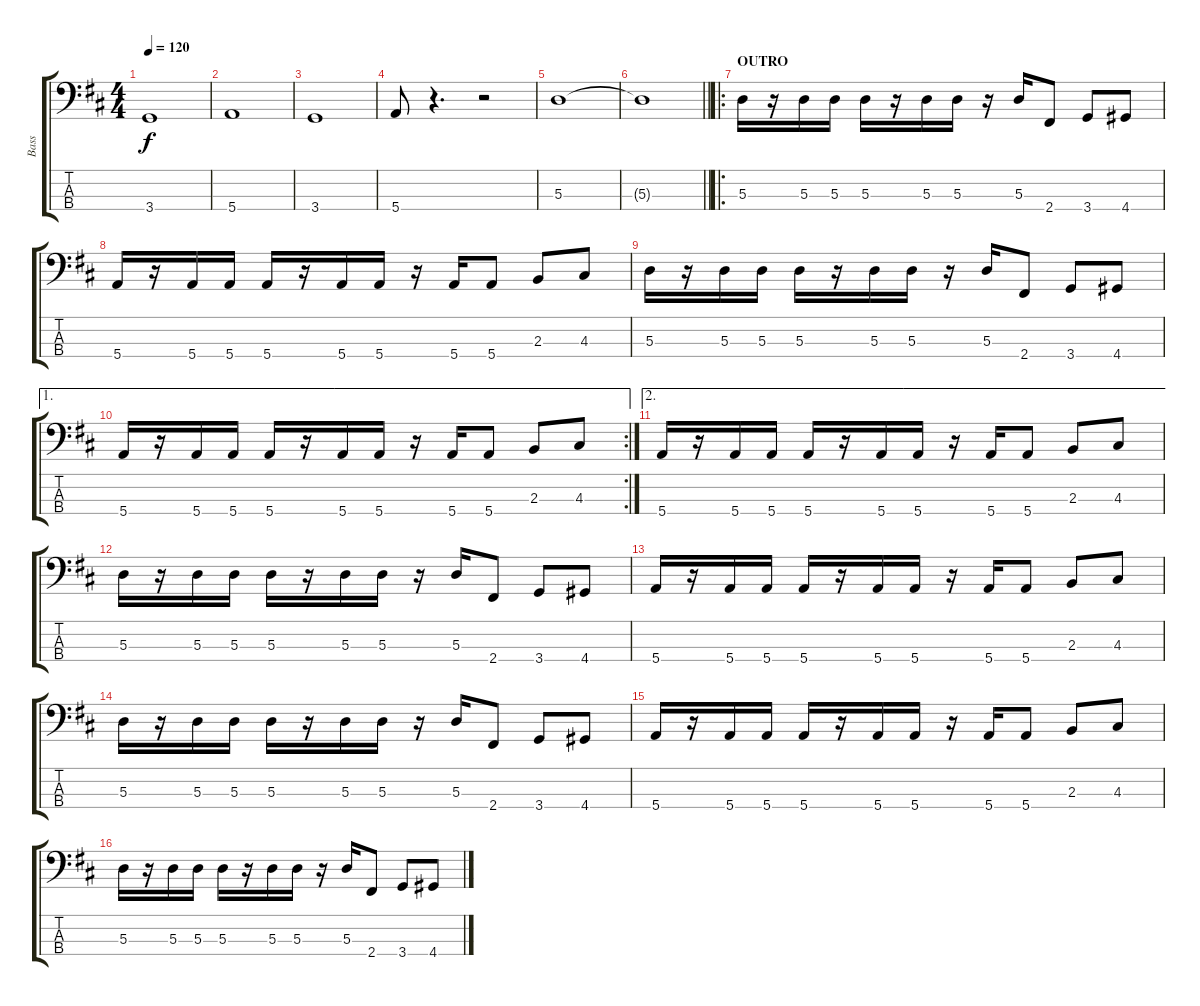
\track ("Bass" "Bass") {instrument electricbasspick}
\staff {score tabs}
\tuning (G2 D2 A1 E1) {hide}
\ts (4 4)
\tempo 120
\clef f4
\ks d
3.4.1{dy f} |
5.4.1 |
3.4.1 |
5.4.8 r.4{d} r.2 |
5.3.1 |
\barLineRight lightlight
5.3{t}.1 |
\ro
\section ("" "OUTRO")
5.3.16 r.16 5.3.16 5.3.16 5.3.16 r.16 5.3.16 5.3.16 r.16 5.3.16 2.4.8 3.4.8 4.4.8 |
5.4.16 r.16 5.4.16 5.4.16 5.4.16 r.16 5.4.16 5.4.16 r.16 5.4.16 5.4.8 2.3.8 4.3.8 |
5.3.16 r.16 5.3.16 5.3.16 5.3.16 r.16 5.3.16 5.3.16 r.16 5.3.16 2.4.8 3.4.8 4.4.8 |
\ae 1
\rc 2
5.4.16 r.16 5.4.16 5.4.16 5.4.16 r.16 5.4.16 5.4.16 r.16 5.4.16 5.4.8 2.3.8 4.3.8 |
\ae 2
5.4.16 r.16 5.4.16 5.4.16 5.4.16 r.16 5.4.16 5.4.16 r.16 5.4.16 5.4.8 2.3.8 4.3.8 |
5.3.16 r.16 5.3.16 5.3.16 5.3.16 r.16 5.3.16 5.3.16 r.16 5.3.16 2.4.8 3.4.8 4.4.8 |
5.4.16 r.16 5.4.16 5.4.16 5.4.16 r.16 5.4.16 5.4.16 r.16 5.4.16 5.4.8 2.3.8 4.3.8 |
5.3.16 r.16 5.3.16 5.3.16 5.3.16 r.16 5.3.16 5.3.16 r.16 5.3.16 2.4.8 3.4.8 4.4.8 |
5.4.16 r.16 5.4.16 5.4.16 5.4.16 r.16 5.4.16 5.4.16 r.16 5.4.16 5.4.8 2.3.8 4.3.8 |
5.3.16 r.16 5.3.16 5.3.16 5.3.16 r.16 5.3.16 5.3.16 r.16 5.3.16 2.4.8 3.4.8 4.4.8
